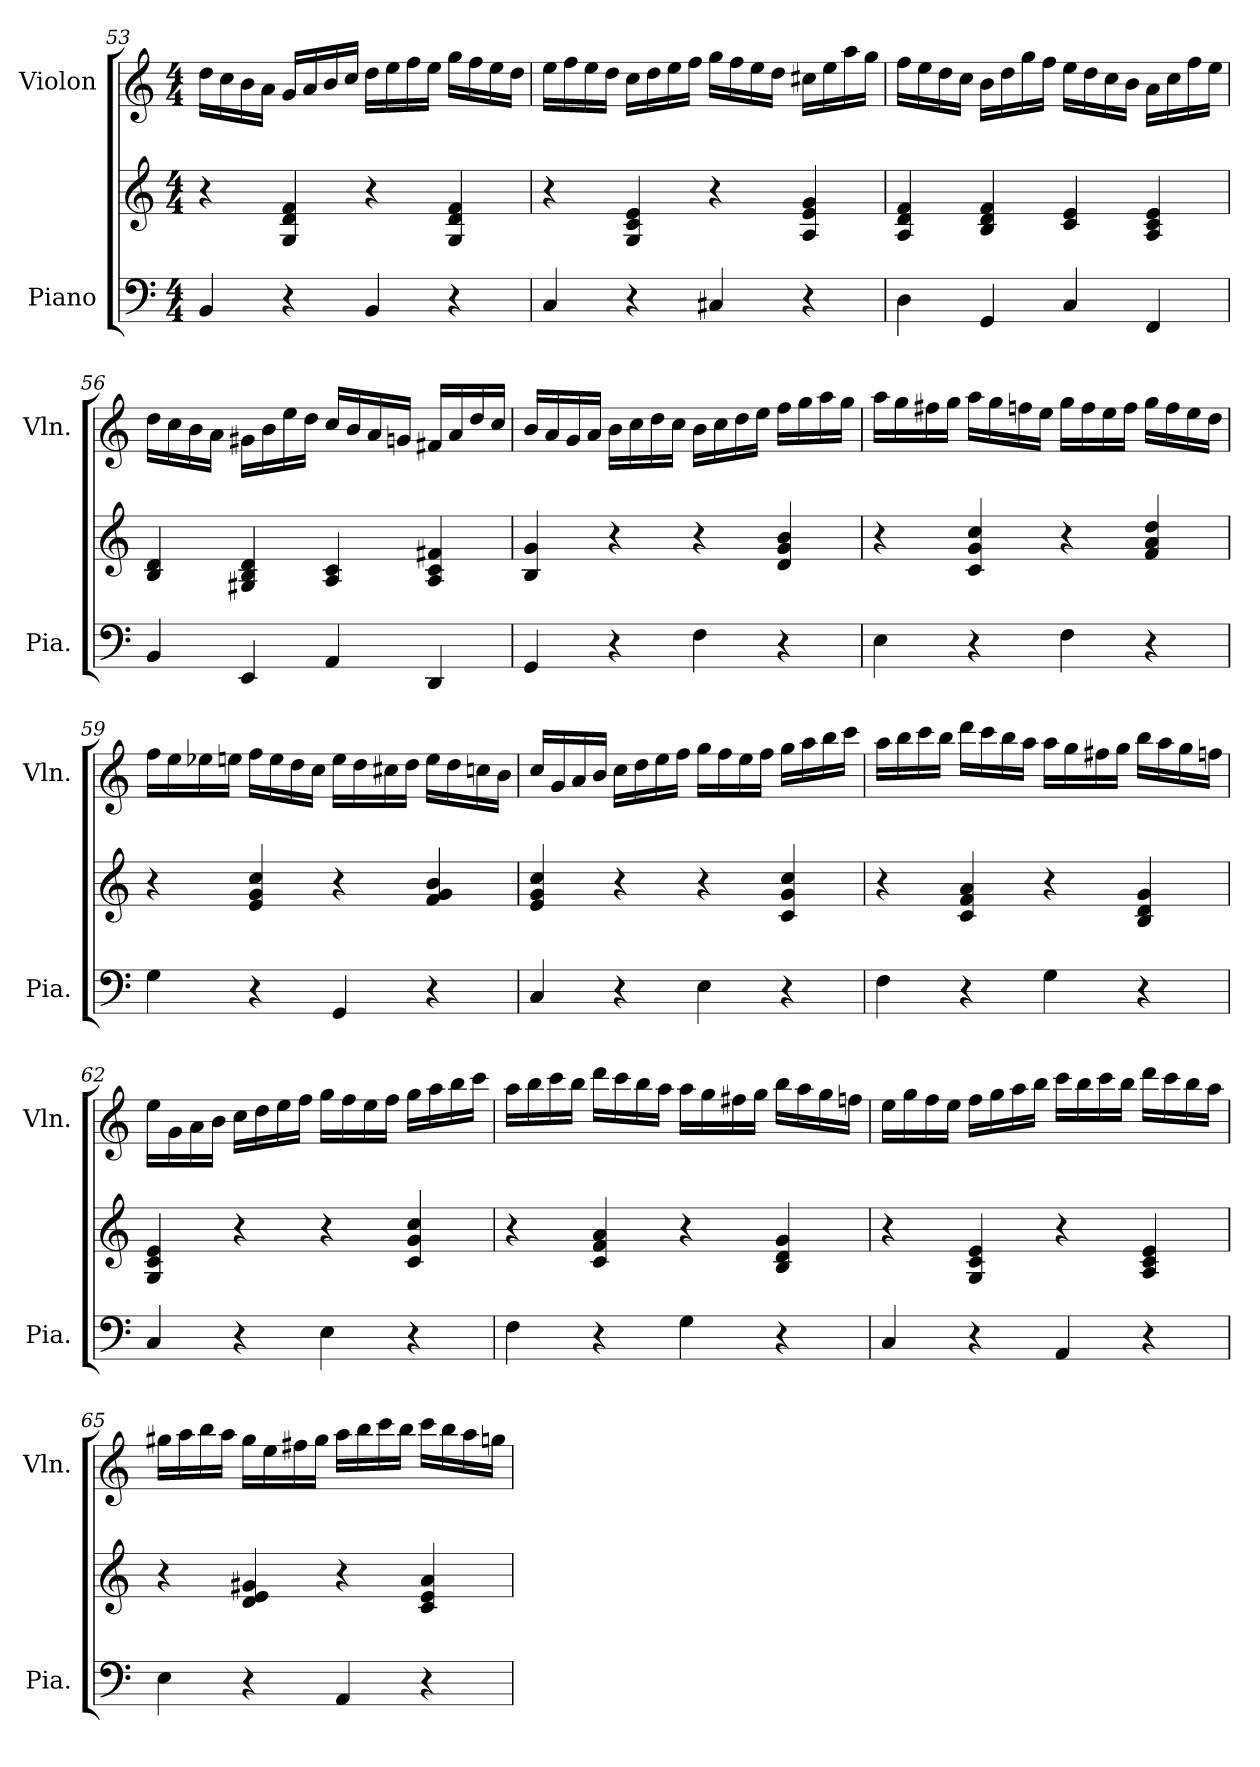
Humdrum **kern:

**kern	**kern	**kern
*part2	*part2	*part1
*staff3	*staff2	*staff1
*I"Piano	*	*I"Violon
*I'Pia.	*	*I'Vln.
!!LO:LB:g=z
*clefF4	*clefG2	*clefG2
*k[]	*k[]	*k[]
*M4/4	*M4/4	*M4/4
=53	=53	=53
4BB/	4r	16dd\LL
.	.	16cc\
.	.	16b\
.	.	16a\JJ
4r	4G/ 4d/ 4f/	16g/LL
.	.	16a/
.	.	16b/
.	.	16cc/JJ
4BB/	4r	16dd\LL
.	.	16ee\
.	.	16ff\
.	.	16ee\JJ
4r	4G/ 4d/ 4f/	16gg\LL
.	.	16ff\
.	.	16ee\
.	.	16dd\JJ
=54	=54	=54
4C/	4r	16ee\LL
.	.	16ff\
.	.	16ee\
.	.	16dd\JJ
4r	4G/ 4c/ 4e/	16cc\LL
.	.	16dd\
.	.	16ee\
.	.	16ff\JJ
4C#X/	4r	16gg\LL
.	.	16ff\
.	.	16ee\
.	.	16dd\JJ
4r	4A/ 4e/ 4g/	16cc#X\LL
.	.	16ee\
.	.	16aa\
.	.	16gg\JJ
!!LO:LB:g=z
=55	=55	=55
4D\	4A/ 4d/ 4f/	16ff\LL
.	.	16ee\
.	.	16dd\
.	.	16cc\JJ
4GG/	4B/ 4d/ 4f/	16b\LL
.	.	16dd\
.	.	16gg\
.	.	16ff\JJ
4C/	4c/ 4e/	16ee\LL
.	.	16dd\
.	.	16cc\
.	.	16b\JJ
4FF/	4A/ 4c/ 4e/	16a\LL
.	.	16cc\
.	.	16ff\
.	.	16ee\JJ
=56	=56	=56
4BB/	4B/ 4d/	16dd\LL
.	.	16cc\
.	.	16b\
.	.	16a\JJ
4EE/	4G#X/ 4B/ 4d/	16g#X\LL
.	.	16b\
.	.	16ee\
.	.	16dd\JJ
4AA/	4A/ 4c/	16cc/LL
.	.	16b/
.	.	16a/
.	.	16gn/JJ
4DD/	4A/ 4c/ 4f#X/	16f#X/LL
.	.	16a/
.	.	16dd/
.	.	16cc/JJ
!!LO:PB:g=z
=57	=57	=57
4GG/	4B/ 4g/	16b/LL
.	.	16a/
.	.	16g/
.	.	16a/JJ
4r	4r	16b\LL
.	.	16cc\
.	.	16dd\
.	.	16cc\JJ
4F\	4r	16b\LL
.	.	16cc\
.	.	16dd\
.	.	16ee\JJ
4r	4d/ 4g/ 4b/	16ff\LL
.	.	16gg\
.	.	16aa\
.	.	16gg\JJ
=58	=58	=58
4E\	4r	16aa\LL
.	.	16gg\
.	.	16ff#X\
.	.	16gg\JJ
4r	4c/ 4g/ 4cc/	16aa\LL
.	.	16gg\
.	.	16ffn\
.	.	16ee\JJ
4F\	4r	16gg\LL
.	.	16ff\
.	.	16ee\
.	.	16ff\JJ
4r	4f/ 4a/ 4dd/	16gg\LL
.	.	16ff\
.	.	16ee\
.	.	16dd\JJ
!!LO:LB:g=z
=59	=59	=59
4G\	4r	16ff\LL
.	.	16ee\
.	.	16ee-X\
.	.	16een\JJ
4r	4e/ 4g/ 4cc/	16ff\LL
.	.	16ee\
.	.	16dd\
.	.	16cc\JJ
4GG/	4r	16ee\LL
.	.	16dd\
.	.	16cc#X\
.	.	16dd\JJ
4r	4f/ 4g/ 4b/	16ee\LL
.	.	16dd\
.	.	16ccn\
.	.	16b\JJ
=60	=60	=60
4C/	4e/ 4g/ 4cc/	16cc/LL
.	.	16g/
.	.	16a/
.	.	16b/JJ
4r	4r	16cc\LL
.	.	16dd\
.	.	16ee\
.	.	16ff\JJ
4E\	4r	16gg\LL
.	.	16ff\
.	.	16ee\
.	.	16ff\JJ
4r	4c/ 4g/ 4cc/	16gg\LL
.	.	16aa\
.	.	16bb\
.	.	16ccc\JJ
!!LO:LB:g=z
=61	=61	=61
4F\	4r	16aa\LL
.	.	16bb\
.	.	16ccc\
.	.	16bb\JJ
4r	4c/ 4f/ 4a/	16ddd\LL
.	.	16ccc\
.	.	16bb\
.	.	16aa\JJ
4G\	4r	16aa\LL
.	.	16gg\
.	.	16ff#X\
.	.	16gg\JJ
4r	4B/ 4d/ 4g/	16bb\LL
.	.	16aa\
.	.	16gg\
.	.	16ffn\JJ
=62	=62	=62
4C/	4G/ 4c/ 4e/	16ee\LL
.	.	16g\
.	.	16a\
.	.	16b\JJ
4r	4r	16cc\LL
.	.	16dd\
.	.	16ee\
.	.	16ff\JJ
4E\	4r	16gg\LL
.	.	16ff\
.	.	16ee\
.	.	16ff\JJ
4r	4c/ 4g/ 4cc/	16gg\LL
.	.	16aa\
.	.	16bb\
.	.	16ccc\JJ
!!LO:LB:g=z
=63	=63	=63
4F\	4r	16aa\LL
.	.	16bb\
.	.	16ccc\
.	.	16bb\JJ
4r	4c/ 4f/ 4a/	16ddd\LL
.	.	16ccc\
.	.	16bb\
.	.	16aa\JJ
4G\	4r	16aa\LL
.	.	16gg\
.	.	16ff#X\
.	.	16gg\JJ
4r	4B/ 4d/ 4g/	16bb\LL
.	.	16aa\
.	.	16gg\
.	.	16ffn\JJ
=64	=64	=64
4C/	4r	16ee\LL
.	.	16gg\
.	.	16ff\
.	.	16ee\JJ
4r	4G/ 4c/ 4e/	16ff\LL
.	.	16gg\
.	.	16aa\
.	.	16bb\JJ
4AA/	4r	16ccc\LL
.	.	16bb\
.	.	16ccc\
.	.	16bb\JJ
4r	4A/ 4c/ 4e/	16ddd\LL
.	.	16ccc\
.	.	16bb\
.	.	16aa\JJ
!!LO:PB:g=z
=65	=65	=65
4E\	4r	16gg#X\LL
.	.	16aa\
.	.	16bb\
.	.	16aa\JJ
4r	4d/ 4e/ 4g#X/	16gg#\LL
.	.	16ee\
.	.	16ff#X\
.	.	16gg#\JJ
4AA/	4r	16aa\LL
.	.	16bb\
.	.	16ccc\
.	.	16bb\JJ
4r	4c/ 4e/ 4a/	16ccc\LL
.	.	16bb\
.	.	16aa\
.	.	16ggn\JJ
=	=	=
*-	*-	*-
